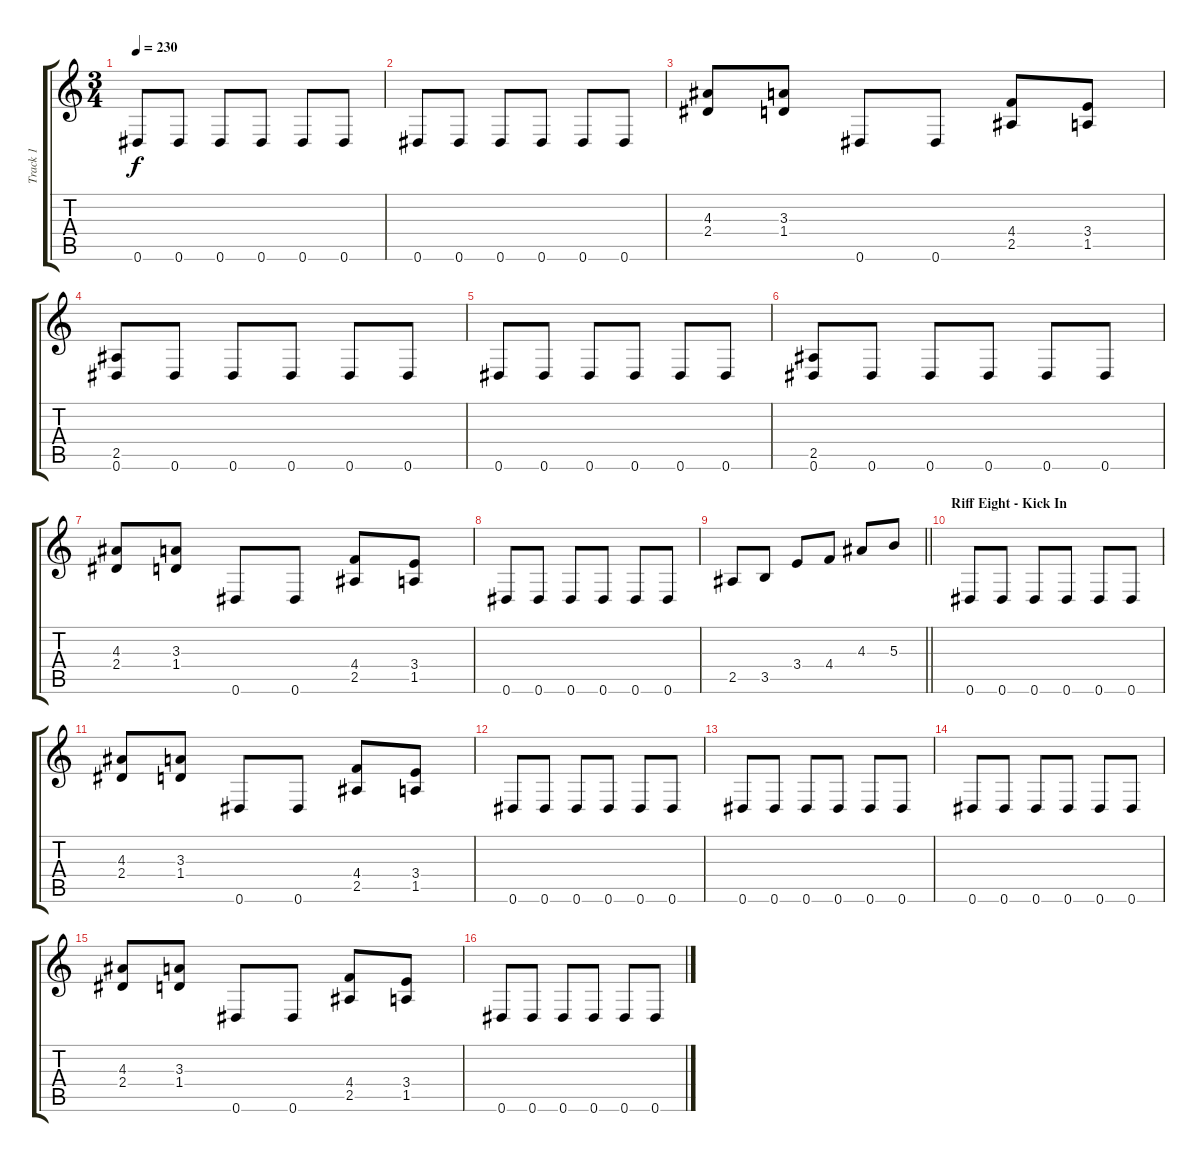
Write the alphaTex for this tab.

\track ("Track 1" "Track 1") {instrument distortionguitar}
\staff {score tabs}
\tuning (Eb4 Bb3 Gb3 Db3 Ab2 Eb2) {hide}
\ts (3 4)
\tempo 230
\clef g2
\ks c
0.6.8{dy f} 0.6.8 0.6.8 0.6.8 0.6.8 0.6.8 |
0.6.8 0.6.8 0.6.8 0.6.8 0.6.8 0.6.8 |
(4.3 2.4).8 (3.3 1.4).8 0.6.8 0.6.8 (4.4 2.5).8 (3.4 1.5).8 |
(2.5 0.6).8 0.6.8 0.6.8 0.6.8 0.6.8 0.6.8 |
0.6.8 0.6.8 0.6.8 0.6.8 0.6.8 0.6.8 |
(2.5 0.6).8 0.6.8 0.6.8 0.6.8 0.6.8 0.6.8 |
(4.3 2.4).8 (3.3 1.4).8 0.6.8 0.6.8 (4.4 2.5).8 (3.4 1.5).8 |
0.6.8 0.6.8 0.6.8 0.6.8 0.6.8 0.6.8 |
\barLineRight lightlight
2.5.8 3.5.8 3.4.8 4.4.8 4.3.8 5.3.8 |
\section ("" "Riff Eight - Kick In")
0.6.8 0.6.8 0.6.8 0.6.8 0.6.8 0.6.8 |
(4.3 2.4).8 (3.3 1.4).8 0.6.8 0.6.8 (4.4 2.5).8 (3.4 1.5).8 |
0.6.8 0.6.8 0.6.8 0.6.8 0.6.8 0.6.8 |
0.6.8 0.6.8 0.6.8 0.6.8 0.6.8 0.6.8 |
0.6.8 0.6.8 0.6.8 0.6.8 0.6.8 0.6.8 |
(4.3 2.4).8 (3.3 1.4).8 0.6.8 0.6.8 (4.4 2.5).8 (3.4 1.5).8 |
0.6.8 0.6.8 0.6.8 0.6.8 0.6.8 0.6.8
